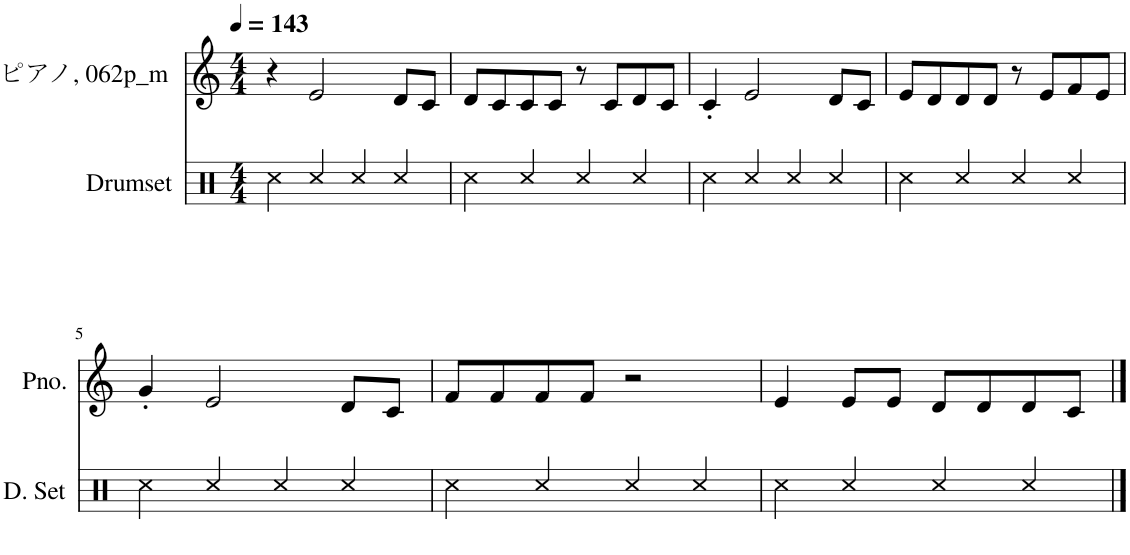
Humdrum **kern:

**kern	**kern
*part2	*part1
*staff2	*staff1
*I"Drumset	*I"ピアノ, 062p_m
*I'D. Set	*
*clefX	*clefG2
*k[]	*k[]
*M4/4	*M4/4
*MM143	*MM143
=1	=1
4Rcc\	4r
4Rcc/	2e/
4Rcc/	.
4Rcc/	8d/L
.	8c/J
=2	=2
4Rcc\	8d/L
.	8c/
4Rcc/	8c/
.	8c/J
4Rcc/	8r
.	8c/L
4Rcc/	8d/
.	8c/J
=3	=3
4Rcc\	4c'/
4Rcc/	2e/
4Rcc/	.
4Rcc/	8d/L
.	8c/J
=4	=4
4Rcc\	8e/L
.	8d/
4Rcc/	8d/
.	8d/J
4Rcc/	8r
.	8e/L
4Rcc/	8f/
.	8e/J
!!LO:LB:g=z
=5	=5
4Rcc\	4g'/
4Rcc/	2e/
4Rcc/	.
4Rcc/	8d/L
.	8c/J
=6	=6
4Rcc\	8f/L
.	8f/
4Rcc/	8f/
.	8f/J
4Rcc/	2r
4Rcc/	.
=7	=7
4Rcc\	4e/
4Rcc/	8e/L
.	8e/J
4Rcc/	8d/L
.	8d/
4Rcc/	8d/
.	8c/J
==	==
*-	*-
